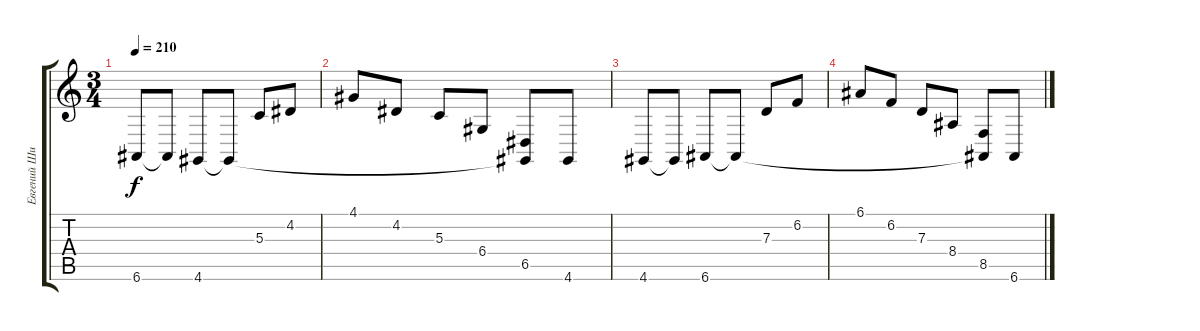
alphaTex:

\track ("Евгений Шидловский" "Евгений Ши") {instrument stringensemble1}
\staff {score tabs}
\tuning (E4 B3 G3 D3 A2 E2) {hide}
\ts (3 4)
\tempo 210
\clef g2
\ks c
6.6.8{dy f} 6.6{t}.8 4.6.8 4.6{t}.8 5.3.8 4.2.8 |
4.1.8 4.2.8 5.3.8 6.4.8 (6.5 4.6{t}).8 4.6.8 |
4.6.8 4.6{t}.8 6.6.8 6.6{t}.8 7.3.8 6.2.8 |
6.1.8 6.2.8 7.3.8 8.4.8 (8.5 6.6{t}).8 6.6.8
